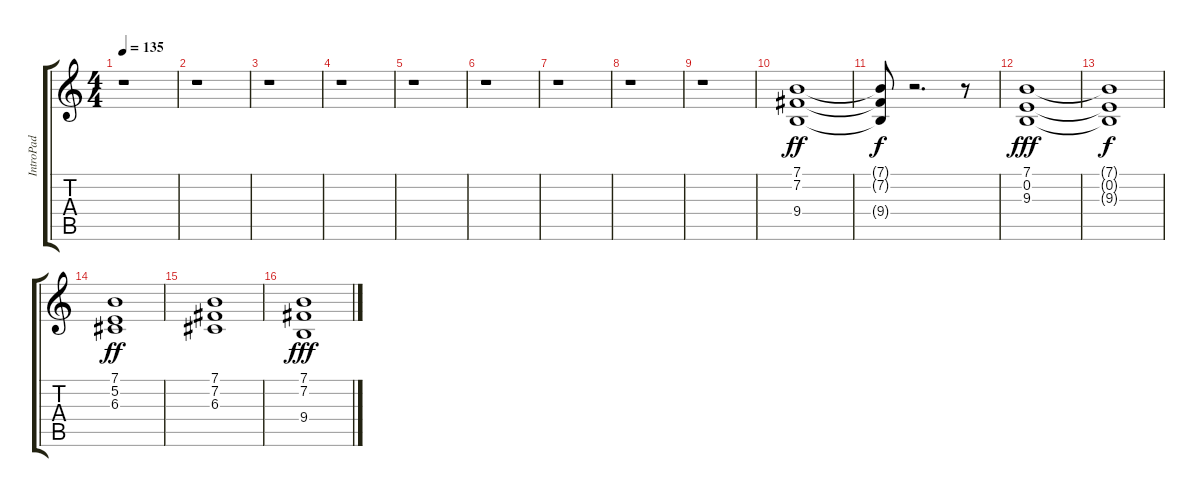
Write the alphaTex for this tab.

\track ("IntroPad" "IntroPad") {instrument pad8sweep}
\staff {score tabs}
\tuning (E4 B3 G3 D3 A2 E2) {hide}
\ts (4 4)
\tempo 135
\clef g2
\ks c
r.1{dy ff} |
r.1 |
r.1 |
r.1 |
r.1 |
r.1 |
r.1 |
r.1 |
r.1 |
(7.1 7.2 9.4).1 |
(7.1{t} 7.2{t} 9.4{t}).8{dy f} r.2{d} r.8 |
(7.1 0.2 9.3).1{dy fff} |
(7.1{t} 0.2{t} 9.3{t}).1{dy f} |
(7.1 5.2 6.3).1{dy ff} |
(7.1 7.2 6.3).1 |
(7.1 7.2 9.4).1{dy fff}
